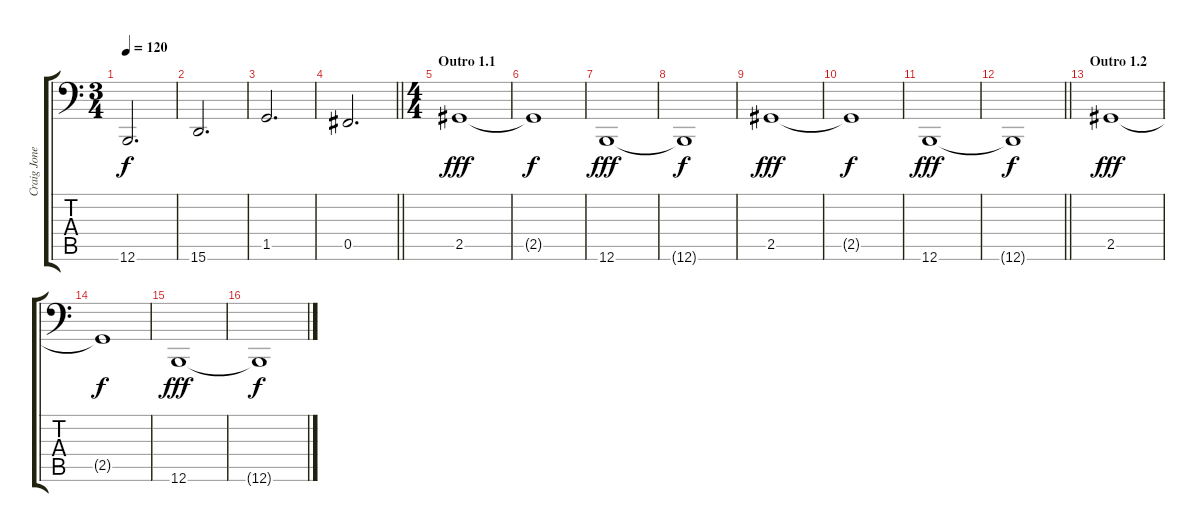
\track ("Craig Jones" "Craig Jone") {instrument acousticgrandpiano}
\staff {score tabs}
\tuning (Db5 Ab3 E3 B2 Gb2 B0) {hide}
\ts (3 4)
\tempo 120
\clef f4
\ks c
12.6.2{d dy f} |
15.6.2{d} |
1.5.2{d} |
\barLineRight lightlight
0.5.2{d} |
\ts (4 4)
\section ("" "Outro 1.1")
2.5.1{dy fff volume 16} |
2.5{t}.1{dy f} |
12.6.1{dy fff} |
12.6{t}.1{dy f} |
2.5.1{dy fff} |
2.5{t}.1{dy f} |
12.6.1{dy fff} |
\barLineRight lightlight
12.6{t}.1{dy f} |
\section ("" "Outro 1.2")
2.5.1{dy fff volume 16} |
2.5{t}.1{dy f} |
12.6.1{dy fff} |
12.6{t}.1{dy f}
